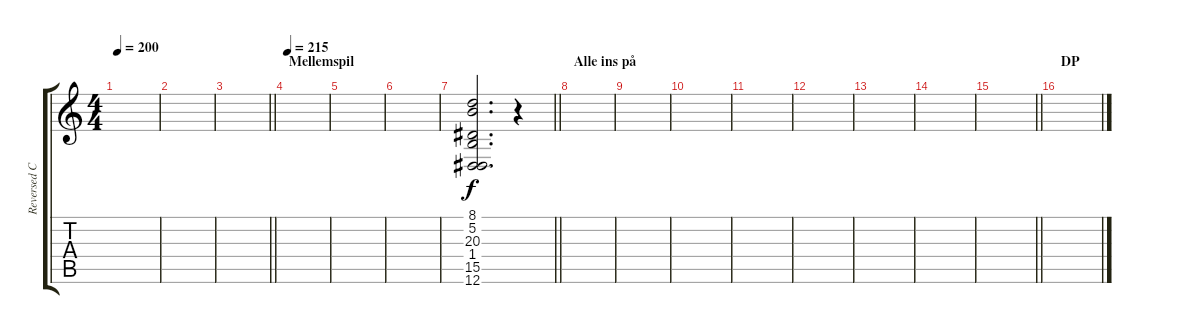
\track ("Reversed Cymbals" "Reversed C") {instrument reversecymbal}
\staff {score tabs}
\tuning (Eb4 Bb3 Gb3 Db3 Ab2 Eb2) {hide}
\ts (4 4)
\tempo 200
\clef g2
\ks c
|
|
\barLineRight lightlight
|
\section ("" "Mellemspil")
\tempo 215
|
|
|
\barLineRight lightlight
(8.1 5.2 20.3 1.4 15.5 12.6).2{d} r.4 |
\section ("" "Alle ins på")
|
|
|
|
|
|
|
\barLineRight lightlight
|
\section ("" "DP")
